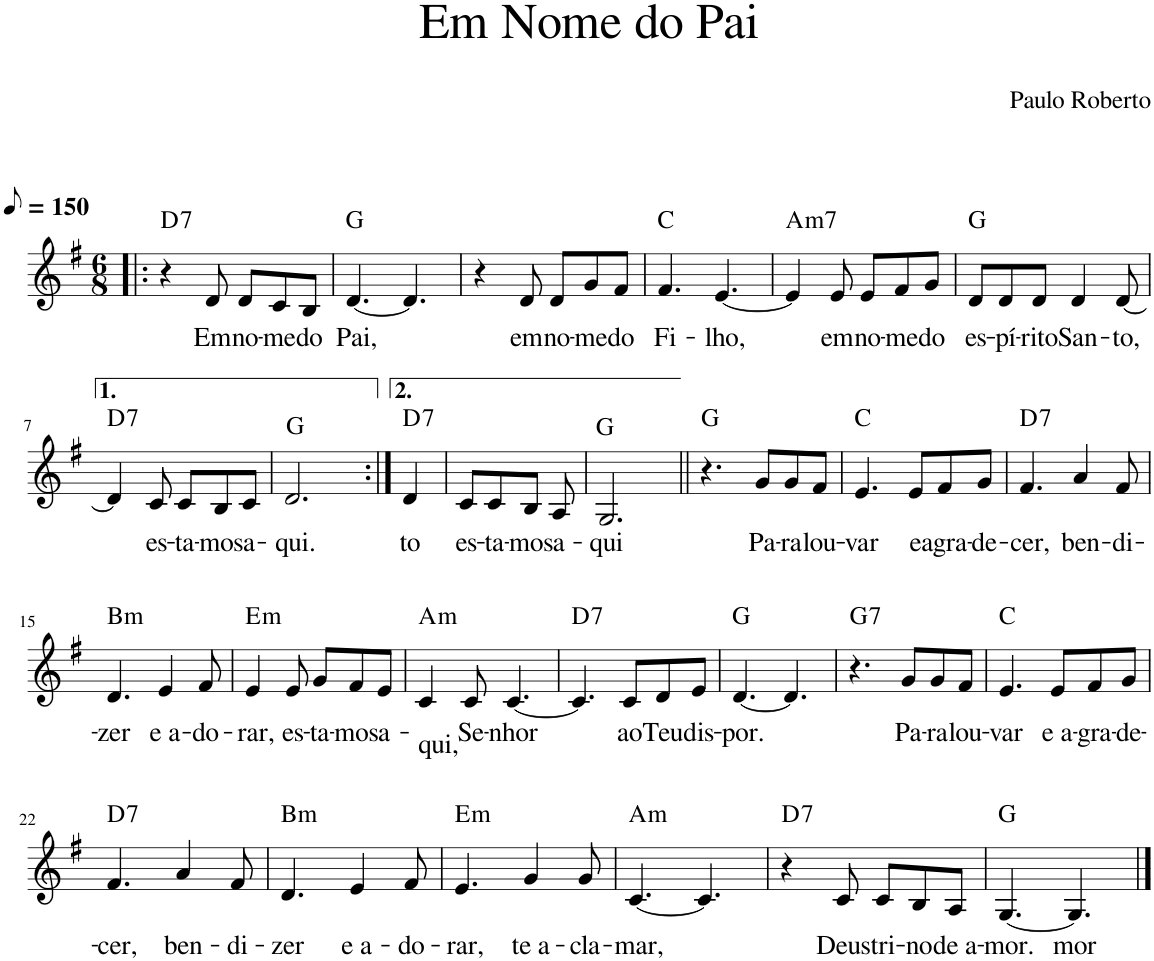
**kern	**text	**harte
*part1	*part1	*part1
*staff1	*staff1	*
*I"Voz	*	*
*I'Vo.	*	*
*clefG2	*	*
*k[f#]	*	*
*M6/8	*	*
*MM75	*	*
=1!|:	=1!|:	=1!|:
!	!	!LO:H:kt=7
4r	.	D:7
!	!LO:LY:b	!
8d/	Em	.
!	!LO:LY:b	!
8d/L	no-	.
!	!LO:LY:b	!
8c/	-me	.
!	!LO:LY:b	!
8B/J	do	.
=2	=2	=2
!	!LO:LY:b	!
[4.d/	Pai,	G:maj
4.d/]	.	.
=3	=3	=3
4r	.	.
!	!LO:LY:b	!
8d/	em	.
!	!LO:LY:b	!
8d/L	no-	.
!	!LO:LY:b	!
8g/	-me	.
!	!LO:LY:b	!
8f#/J	do	.
=4	=4	=4
!	!LO:LY:b	!
4.f#/	Fi-	C:maj
!	!LO:LY:b	!
[4.e/	-lho,	.
=5	=5	=5
!	!	!LO:H:kt=m7
4e/]	.	A:min7
!	!LO:LY:b	!
8e/	em	.
!	!LO:LY:b	!
8e/L	no-	.
!	!LO:LY:b	!
8f#/	-me	.
!	!LO:LY:b	!
8g/J	do	.
=6	=6	=6
!	!LO:LY:b	!
8d/L	es-	G:maj
!	!LO:LY:b	!
8d/	-pí-	.
!	!LO:LY:b	!
8d/J	-rito	.
!	!LO:LY:b	!
4d/	San-	.
!	!LO:LY:b	!
[8d/	-to,	.
!!LO:LB:g=z
=7	=7	=7
!	!	!LO:H:kt=7
4d/]	.	D:7
!	!LO:LY:b	!
8c/	es-	.
!	!LO:LY:b	!
8c/L	-ta-	.
!	!LO:LY:b	!
8B/	-mos	.
!	!LO:LY:b	!
8c/J	a-	.
=8	=8	=8
!	!LO:LY:b	!
2.d/	-qui.	G:maj
=9:|!	=9:|!	=9:|!
!	!LO:LY:b	!LO:H:kt=7
4d/	to	D:7
=10	=10	=10
!	!LO:LY:b	!
8c/L	es-	.
!	!LO:LY:b	!
8c/	-ta-	.
!	!LO:LY:b	!
8B/J	-mos	.
!	!LO:LY:b	!
8A/	a-	.
=11	=11	=11
!	!LO:LY:b	!
2.G/	-qui	G:maj
=12||	=12||	=12||
4.r	.	G:maj
!	!LO:LY:b	!
8g/L	Pa-	.
!	!LO:LY:b	!
8g/	-ra	.
!	!LO:LY:b	!
8f#/J	lou-	.
=13	=13	=13
!	!LO:LY:b	!
4.e/	-var	C:maj
!	!LO:LY:b	!
8e/L	e	.
!	!LO:LY:b	!
8f#/	agra-	.
!	!LO:LY:b	!
8g/J	-de-	.
=14	=14	=14
!	!LO:LY:b	!LO:H:kt=7
4.f#/	-cer,	D:7
!	!LO:LY:b	!
4a/	ben-	.
!	!LO:LY:b	!
8f#/	-di-	.
!!LO:LB:g=z
=15	=15	=15
!	!LO:LY:b	!LO:H:kt=m
4.d/	-zer	B:min
!	!LO:LY:b	!
4e/	e a-	.
!	!LO:LY:b	!
8f#/	-do-	.
=16	=16	=16
!	!LO:LY:b	!LO:H:kt=m
4e/	-rar,	E:min
!	!LO:LY:b	!
8e/	es-	.
!	!LO:LY:b	!
8g/L	-ta-	.
!	!LO:LY:b	!
8f#/	-mos	.
!	!LO:LY:b	!
8e/J	a-	.
=17	=17	=17
!	!LO:LY:b	!LO:H:kt=m
4c/	-qui,	A:min
!	!LO:LY:b	!
8c/	Se-	.
!	!LO:LY:b	!
[4.c/	-nhor	.
=18	=18	=18
!	!	!LO:H:kt=7
4.c/]	.	D:7
!	!LO:LY:b	!
8c/L	ao	.
!	!LO:LY:b	!
8d/	Teu	.
!	!LO:LY:b	!
8e/J	dis-	.
=19	=19	=19
!	!LO:LY:b	!
[4.d/	-por.	G:maj
4.d/]	.	.
=20	=20	=20
!	!	!LO:H:kt=7
4.r	.	G:7
!	!LO:LY:b	!
8g/L	Pa-	.
!	!LO:LY:b	!
8g/	-ra	.
!	!LO:LY:b	!
8f#/J	lou-	.
=21	=21	=21
!	!LO:LY:b	!
4.e/	-var	C:maj
!	!LO:LY:b	!
8e/L	e a-	.
!	!LO:LY:b	!
8f#/	-gra-	.
!	!LO:LY:b	!
8g/J	-de-	.
!!LO:LB:g=z
=22	=22	=22
!	!LO:LY:b	!LO:H:kt=7
4.f#/	-cer,	D:7
!	!LO:LY:b	!
4a/	ben-	.
!	!LO:LY:b	!
8f#/	-di-	.
=23	=23	=23
!	!LO:LY:b	!LO:H:kt=m
4.d/	-zer	B:min
!	!LO:LY:b	!
4e/	e a-	.
!	!LO:LY:b	!
8f#/	-do-	.
=24	=24	=24
!	!LO:LY:b	!LO:H:kt=m
4.e/	-rar,	E:min
!	!LO:LY:b	!
4g/	te a-	.
!	!LO:LY:b	!
8g/	-cla-	.
=25	=25	=25
!	!LO:LY:b	!LO:H:kt=m
[4.c/	-mar,	A:min
4.c/]	.	.
=26	=26	=26
!	!	!LO:H:kt=7
4r	.	D:7
!	!LO:LY:b	!
8c/	Deus	.
!	!LO:LY:b	!
8c/L	tri-	.
!	!LO:LY:b	!
8B/	-no	.
!	!LO:LY:b	!
8A/J	de a-	.
=27	=27	=27
!	!LO:LY:b	!
[4.G/	-mor.	G:maj
!	!LO:LY:b	!
4.G/]	mor	.
==	==	==
*-	*-	*-
